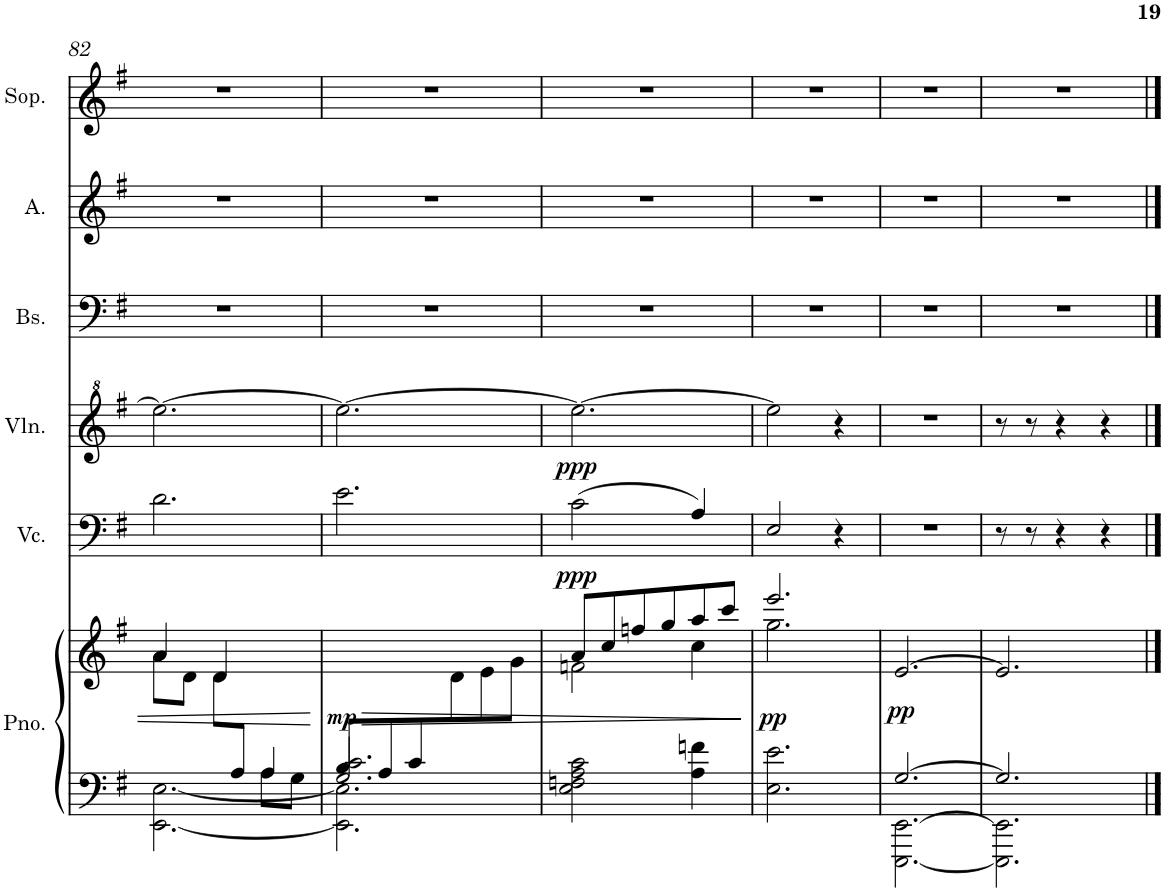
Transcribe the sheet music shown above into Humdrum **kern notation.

**kern	**kern	**dynam	**kern	**dynam	**kern	**dynam	**kern	**kern	**kern
*part6	*part6	*part6	*part5	*part5	*part4	*part4	*part3	*part2	*part1
*staff7	*staff6	*staff6/7	*staff5	*staff5	*staff4	*staff4	*staff3	*staff2	*staff1
*I"Piano	*	*	*I"Violoncello	*	*I"Violin	*	*I"Bas	*I"Alt	*I"Sopraan
*I'Pno.	*	*	*I'Vc.	*	*I'Vln.	*	*I'Bs.	*I'A.	*I'Sop.
!!LO:PB:g=z
*clefF4	*clefG2	*	*clefF4	*	*clefG^2	*	*clefF4	*clefG2	*clefG2
*k[f#]	*k[f#]	*	*k[f#]	*	*k[f#]	*	*k[f#]	*k[f#]	*k[f#]
*M3/4	*M3/4	*	*M3/4	*	*M3/4	*	*M3/4	*M3/4	*M3/4
=82	=82	=82	=82	=82	=82	=82	=82	=82	=82
*^	*^	*	*	*	*	*	*	*	*
*	*^	*	*	*	*	*	*	*	*	*	*
*	*	*^	*	*	*	*	*	*	*	*	*	*
2ryy	4.ryy	2ryy	[2.EE\ [2.E\	4a/	8a\L	.	2.d\	.	2.eee\_	.	2.r	2.r	2.r
.	.	.	.	.	8d\J	.	.	.	.	.	.	.	.
.	.	.	.	4d/	8d\L	.	.	.	.	.	.	.	.
.	8A/J	.	.	.	4ryy	.	.	.	.	.	.	.	.
4A/	8A\L	4ryy	.	4ryy	.	.	.	.	.	.	.	.	.
.	8G\J	.	.	.	8ryy	.	.	.	.	.	.	.	.
=83	=83	=83	=83	=83	=83	=83	=83	=83	=83	=83	=83	=83	=83
!	!	!	!	!	!	!LO:HP:b=2	!	!	!	!	!	!	!
!	!	!	!	!	!	!LO:DY:n=1:b	!	!	!	!	!	!	!
*	*	*	*	*v	*v	*	*	*	*	*	*	*	*
2.G/ 2.c/	8B/L	2.ryy	2.EE\] 2.E\]	4.ryy	> mp	2.e\	.	2.eee\_	.	2.r	2.r	2.r
.	8A/	.	.	.	.	.	.	.	.	.	.	.
.	8c/	.	.	.	.	.	.	.	.	.	.	.
.	4.ryy	.	.	8d\	.	.	.	.	.	.	.	.
.	.	.	.	8e\	.	.	.	.	.	.	.	.
.	.	.	.	8g\J	.	.	.	.	.	.	.	.
*v	*v	*v	*v	*	*	*	*	*	*	*	*	*
=84	=84	=84	=84	=84	=84	=84	=84	=84	=84
*	*^	*	*	*	*	*	*	*	*
!	!	!	!	!	!LO:DY:b	!	!LO:DY:b	!	!	!
2E\ 2Fn\ 2A\ 2c\	8a/L	2fn\	.	(>2c\	ppp	2.eee\_	ppp	2.r	2.r	2.r
.	8cc/	.	.	.	.	.	.	.	.	.
.	8ffn/	.	.	.	.	.	.	.	.	.
.	8gg/	.	.	.	.	.	.	.	.	.
4A\ 4fn\	8aa/	4cc\	.	4A/)	.	.	.	.	.	.
.	8ccc/J	.	.	.	.	.	.	.	.	.
*	*v	*v	*	*	*	*	*	*	*	*
.	.	]	.	.	.	.	.	.	.
=85	=85	=85	=85	=85	=85	=85	=85	=85	=85
*	*^	*	*	*	*	*	*	*	*
!	!	!	!LO:DY:b	!	!	!	!	!	!	!
2.E\ 2.e\	2.eee/	2.gg\	pp	2E/	.	2eee\]	.	2.r	2.r	2.r
.	.	.	.	4r	.	4r	.	.	.	.
*	*v	*v	*	*	*	*	*	*	*	*
=86	=86	=86	=86	=86	=86	=86	=86	=86	=86
*^	*	*	*	*	*	*	*	*	*
!	!	!	!LO:DY:b	!	!	!	!	!	!	!
[2.G/	[2.EEE\ [2.EE\	[2.e/	pp	2.r	.	2.r	.	2.r	2.r	2.r
=87	=87	=87	=87	=87	=87	=87	=87	=87	=87	=87
2.G/]	2.EEE\] 2.EE\]	2.e/]	.	8r	.	8r	.	2.r	2.r	2.r
.	.	.	.	8r	.	8r	.	.	.	.
.	.	.	.	4r	.	4r	.	.	.	.
.	.	.	.	4r	.	4r	.	.	.	.
*v	*v	*	*	*	*	*	*	*	*	*
==	==	==	==	==	==	==	==	==	==
*-	*-	*-	*-	*-	*-	*-	*-	*-	*-
